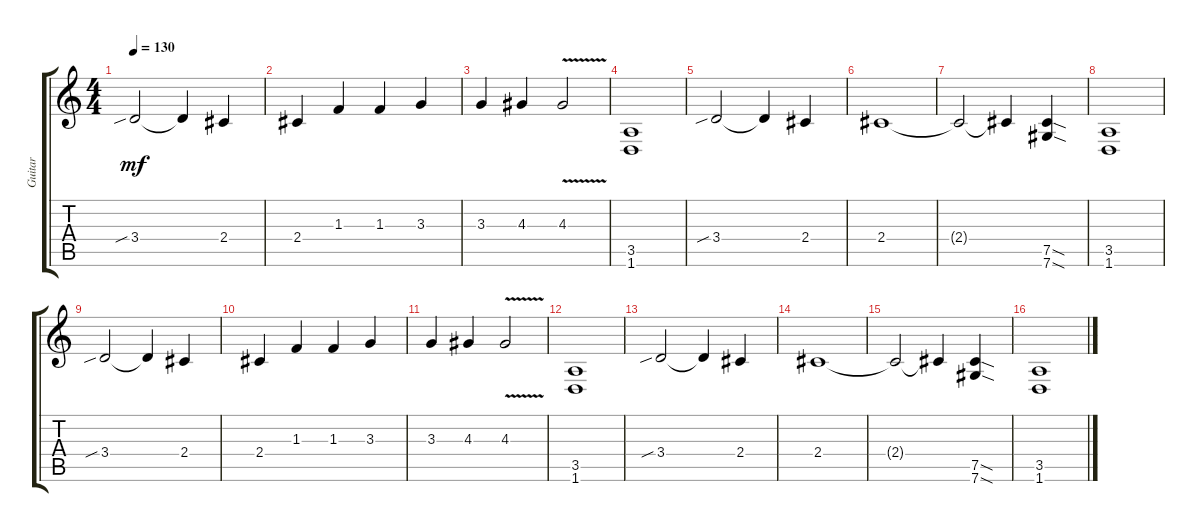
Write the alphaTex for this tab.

\track ("Guitar" "Guitar") {instrument distortionguitar}
\staff {score tabs}
\tuning (Db4 Ab3 E3 B2 Gb2 Db2) {hide}
\ts (4 4)
\tempo 130
\clef g2
\ks c
3.4{sib}.2{dy mf} 3.4{t}.4 2.4.4 |
2.4.4 1.3.4 1.3.4 3.3.4 |
3.3.4 4.3.4 4.3{v}.2 |
(3.5 1.6).1 |
3.4{sib}.2 3.4{t}.4 2.4.4 |
2.4.1 |
2.4{t}.2 2.4{t}.4 (7.5{sod} 7.6{sod}).4 |
(3.5 1.6).1 |
3.4{sib}.2 3.4{t}.4 2.4.4 |
2.4.4 1.3.4 1.3.4 3.3.4 |
3.3.4 4.3.4 4.3{v}.2 |
(3.5 1.6).1 |
3.4{sib}.2 3.4{t}.4 2.4.4 |
2.4.1 |
2.4{t}.2 2.4{t}.4 (7.5{sod} 7.6{sod}).4 |
(3.5 1.6).1
